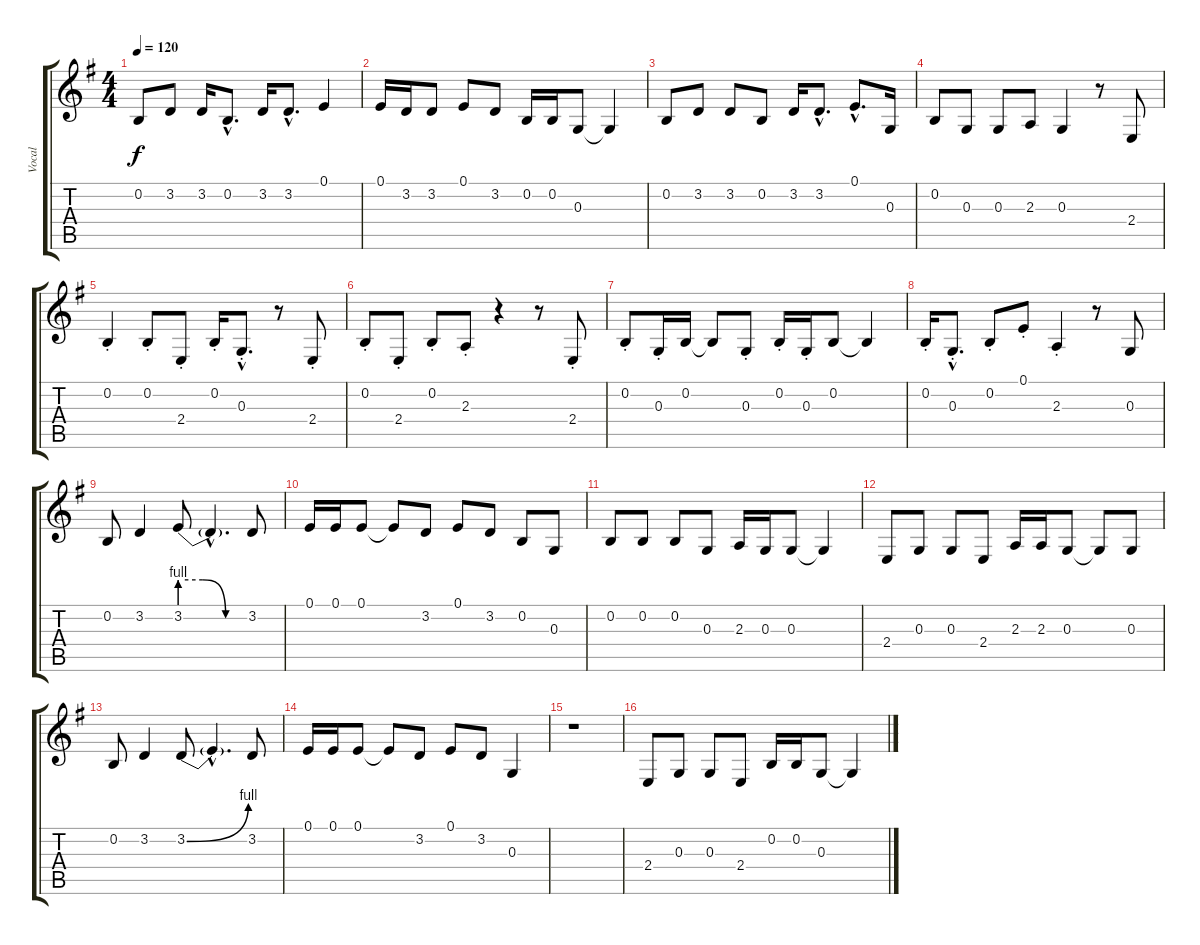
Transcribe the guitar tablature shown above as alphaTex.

\track ("Vocal" "Vocal") {instrument lead1square}
\staff {score tabs}
\tuning (E4 B3 G3 D3 A2 E2) {hide}
\ts (4 4)
\tempo 120
\clef g2
\ks g
0.2.8{dy f} 3.2.8 3.2.16 0.2{hac}.8{d} 3.2.16 3.2{hac}.8{d} 0.1.4 |
0.1.16 3.2.16 3.2.8 0.1.8 3.2.8 0.2.16 0.2.16 0.3.8 0.3{t}.4 |
0.2.8 3.2.8 3.2.8 0.2.8 3.2.16 3.2{hac}.8{d} 0.1{hac}.8{d} 0.3.16 |
0.2.8 0.3.8 0.3.8 2.3.8 0.3.4 r.8 2.4.8 |
0.2{st}.4 0.2{st}.8 2.4{st}.8 0.2{st}.16 0.3{hac st}.8{d} r.8 2.4{st}.8 |
0.2{st}.8 2.4{st}.8 0.2{st}.8 2.3{st}.8 r.4 r.8 2.4{st}.8 |
0.2{st}.8 0.3{st}.16 0.2.16 0.2{t}.8 0.3{st}.8 0.2{st}.16 0.3{st}.16 0.2.8 0.2{t}.4 |
0.2{st}.16 0.3{hac st}.8{d} 0.2{st}.8 0.1{st}.8 2.3{st}.4 r.8 0.3.8 |
0.2.8 3.2.4 3.2{be (custom 0 4 20 4 40 0 60 0)}.8 3.2{hac t}.4{d} 3.2.8 |
0.1.16 0.1.16 0.1.8 0.1{t}.8 3.2.8 0.1.8 3.2.8 0.2.8 0.3.8 |
0.2.8 0.2.8 0.2.8 0.3.8 2.3.16 0.3.16 0.3.8 0.3{t}.4 |
2.4.8 0.3.8 0.3.8 2.4.8 2.3.16 2.3.16 0.3.8 0.3{t}.8 0.3.8 |
0.2.8 3.2.4 3.2{be (bend 0 0 60 4)}.8 3.2{hac t}.4{d} 3.2.8 |
0.1.16 0.1.16 0.1.8 0.1{t}.8 3.2.8 0.1.8 3.2.8 0.3.4 |
r.1 |
2.4.8 0.3.8 0.3.8 2.4.8 0.2.16 0.2.16 0.3.8 0.3{t}.4
